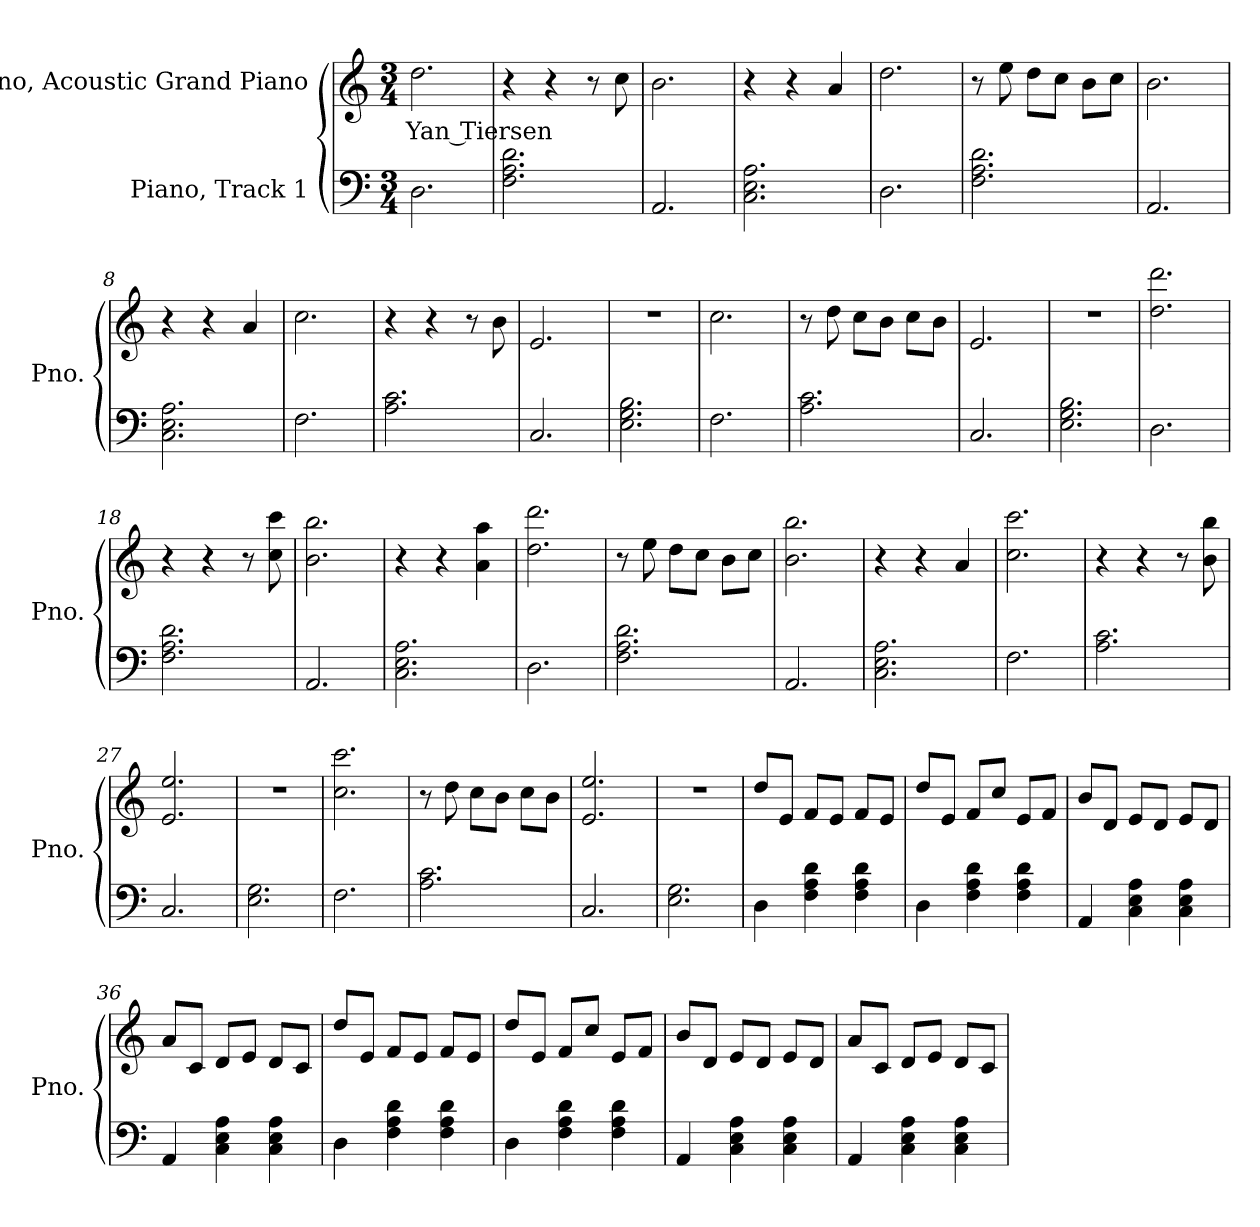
**kern	**kern	**text
*part2	*part1	*part1
*staff2	*staff1	*staff1
*I"Piano, Track 1	*I"Piano, Acoustic Grand Piano	*
*I'Pno.	*I'Pno.	*
*clefF4	*clefG2	*
*k[]	*k[]	*
*M3/4	*M3/4	*
*MM120	*MM120	*
=1	=1	=1
!	!	!LO:LY:b
2.D\	2.dd\	Yan Tiersen
=2	=2	=2
2.F\ 2.A\ 2.d\	4r	.
.	4r	.
.	8r	.
.	8cc\	.
=3	=3	=3
2.AA/	2.b\	.
=4	=4	=4
2.C\ 2.E\ 2.A\	4r	.
.	4r	.
.	4a/	.
=5	=5	=5
2.D\	2.dd\	.
=6	=6	=6
2.F\ 2.A\ 2.d\	8r	.
.	8ee\	.
.	8dd\L	.
.	8cc\J	.
.	8b\L	.
.	8cc\J	.
=7	=7	=7
2.AA/	2.b\	.
!!LO:LB:g=z
=8	=8	=8
2.C\ 2.E\ 2.A\	4r	.
.	4r	.
.	4a/	.
=9	=9	=9
2.F\	2.cc\	.
=10	=10	=10
2.A\ 2.c\	4r	.
.	4r	.
.	8r	.
.	8b\	.
=11	=11	=11
2.C/	2.e/	.
=12	=12	=12
2.E\ 2.G\ 2.B\	2.r	.
=13	=13	=13
2.F\	2.cc\	.
=14	=14	=14
2.A\ 2.c\	8r	.
.	8dd\	.
.	8cc\L	.
.	8b\J	.
.	8cc\L	.
.	8b\J	.
=15	=15	=15
2.C/	2.e/	.
=16	=16	=16
2.E\ 2.G\ 2.B\	2.r	.
=17	=17	=17
2.D\	2.dd\ 2.ddd\	.
=18	=18	=18
2.F\ 2.A\ 2.d\	4r	.
.	4r	.
.	8r	.
.	8cc\ 8ccc\	.
=19	=19	=19
2.AA/	2.b\ 2.bb\	.
!!LO:LB:g=z
=20	=20	=20
2.C\ 2.E\ 2.A\	4r	.
.	4r	.
.	4a\ 4aa\	.
=21	=21	=21
2.D\	2.dd\ 2.ddd\	.
=22	=22	=22
2.F\ 2.A\ 2.d\	8r	.
.	8ee\	.
.	8dd\L	.
.	8cc\J	.
.	8b\L	.
.	8cc\J	.
=23	=23	=23
2.AA/	2.b\ 2.bb\	.
=24	=24	=24
2.C\ 2.E\ 2.A\	4r	.
.	4r	.
.	4a/	.
=25	=25	=25
2.F\	2.cc\ 2.ccc\	.
=26	=26	=26
2.A\ 2.c\	4r	.
.	4r	.
.	8r	.
.	8b\ 8bb\	.
=27	=27	=27
2.C/	2.e/ 2.ee/	.
=28	=28	=28
2.E\ 2.G\	2.r	.
=29	=29	=29
2.F\	2.cc\ 2.ccc\	.
=30	=30	=30
2.A\ 2.c\	8r	.
.	8dd\	.
.	8cc\L	.
.	8b\J	.
.	8cc\L	.
.	8b\J	.
!!LO:LB:g=z
=31	=31	=31
2.C/	2.e/ 2.ee/	.
=32	=32	=32
2.E\ 2.G\	2.r	.
=33	=33	=33
4D\	8dd/L	.
.	8e/J	.
4F\ 4A\ 4d\	8f/L	.
.	8e/J	.
4F\ 4A\ 4d\	8f/L	.
.	8e/J	.
=34	=34	=34
4D\	8dd/L	.
.	8e/J	.
4F\ 4A\ 4d\	8f/L	.
.	8cc/J	.
4F\ 4A\ 4d\	8e/L	.
.	8f/J	.
=35	=35	=35
4AA/	8b/L	.
.	8d/J	.
4C\ 4E\ 4A\	8e/L	.
.	8d/J	.
4C\ 4E\ 4A\	8e/L	.
.	8d/J	.
=36	=36	=36
4AA/	8a/L	.
.	8c/J	.
4C\ 4E\ 4A\	8d/L	.
.	8e/J	.
4C\ 4E\ 4A\	8d/L	.
.	8c/J	.
=37	=37	=37
4D\	8dd/L	.
.	8e/J	.
4F\ 4A\ 4d\	8f/L	.
.	8e/J	.
4F\ 4A\ 4d\	8f/L	.
.	8e/J	.
!!LO:LB:g=z
=38	=38	=38
4D\	8dd/L	.
.	8e/J	.
4F\ 4A\ 4d\	8f/L	.
.	8cc/J	.
4F\ 4A\ 4d\	8e/L	.
.	8f/J	.
=39	=39	=39
4AA/	8b/L	.
.	8d/J	.
4C\ 4E\ 4A\	8e/L	.
.	8d/J	.
4C\ 4E\ 4A\	8e/L	.
.	8d/J	.
=40	=40	=40
4AA/	8a/L	.
.	8c/J	.
4C\ 4E\ 4A\	8d/L	.
.	8e/J	.
4C\ 4E\ 4A\	8d/L	.
.	8c/J	.
=	=	=
*-	*-	*-
